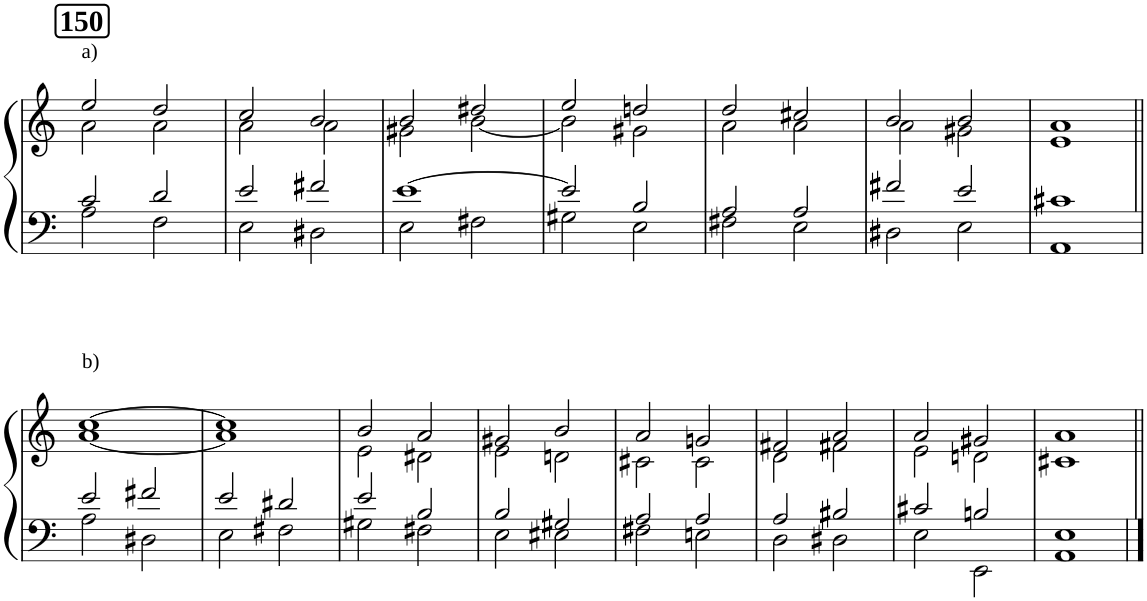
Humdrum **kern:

**kern	**kern
*part1	*part1
*staff2	*staff1
*I"Piano	*
*I'Pno	*
*clefF4	*clefG2
*k[]	*k[]
*M1/1	*M1/1
!!LO:REH:place=s1:a:B:cj:fs=14:t=150
=1	=1
*^	*^
*	*^	*	*
!	!	!	!LO:TX:a:t=a)	!
1ryy	2c/	2A\	2ee/	2a\
.	2d/	2F\	2dd/	2a\
=2	=2	=2	=2	=2
1ryy	2e/	2E\	2cc/	2a\
.	2f#X/	2D#X\	2b/	2a\
=3	=3	=3	=3	=3
1ryy	[1e	2E\	2b/	2g#X\
.	.	2F#X\	2dd#X/	[2b\
=4	=4	=4	=4	=4
1ryy	2e/]	2G#X\	2ee/	2b\]
.	2B/	2E\	2ddn/	2g#X\
=5	=5	=5	=5	=5
1ryy	2A/	2F#X\	2dd/	2a\
.	2A/	2E\	2cc#X/	2a\
=6	=6	=6	=6	=6
1ryy	2f#X/	2D#X\	2b/	2a\
.	2e/	2E\	2b/	2g#X\
=7	=7	=7	=7	=7
1ryy	1c#X	1AA	1a	1e
!!LO:LB:g=z	!!
=8||	=8||	=8||	=8||	=8||
!	!	!	!LO:TX:a:t=b)	!
1ryy	2e/	2A\	[1cc	[1a
.	2f#X/	2D#X\	.	.
=9	=9	=9	=9	=9
1ryy	2e/	2E\	1cc]	1a]
.	2d#X/	2F#X\	.	.
=10	=10	=10	=10	=10
1ryy	2e/	2G#X\	2b/	2e\
.	2B/	2F#X\	2a/	2d#X\
=11	=11	=11	=11	=11
1ryy	2B/	2E\	2g#X/	2e\
.	2G#X/	2E#X\	2b/	2dn\
=12	=12	=12	=12	=12
1ryy	2A/	2F#X\	2a/	2c#X\
.	2A/	2En\	2gn/	2c#\
=13	=13	=13	=13	=13
1ryy	2A/	2D\	2f#X/	2d\
.	2B#X/	2D#X\	2a/	2f#X\
=14	=14	=14	=14	=14
1ryy	2c#X/	2E\	2a/	2e\
.	2Bn/	2EE\	2g#X/	2dn\
=15	=15	=15	=15	=15
1ryy	1E	1AA	1a	1c#X
*v	*v	*v	*	*
*	*v	*v
=||	=||
*-	*-
